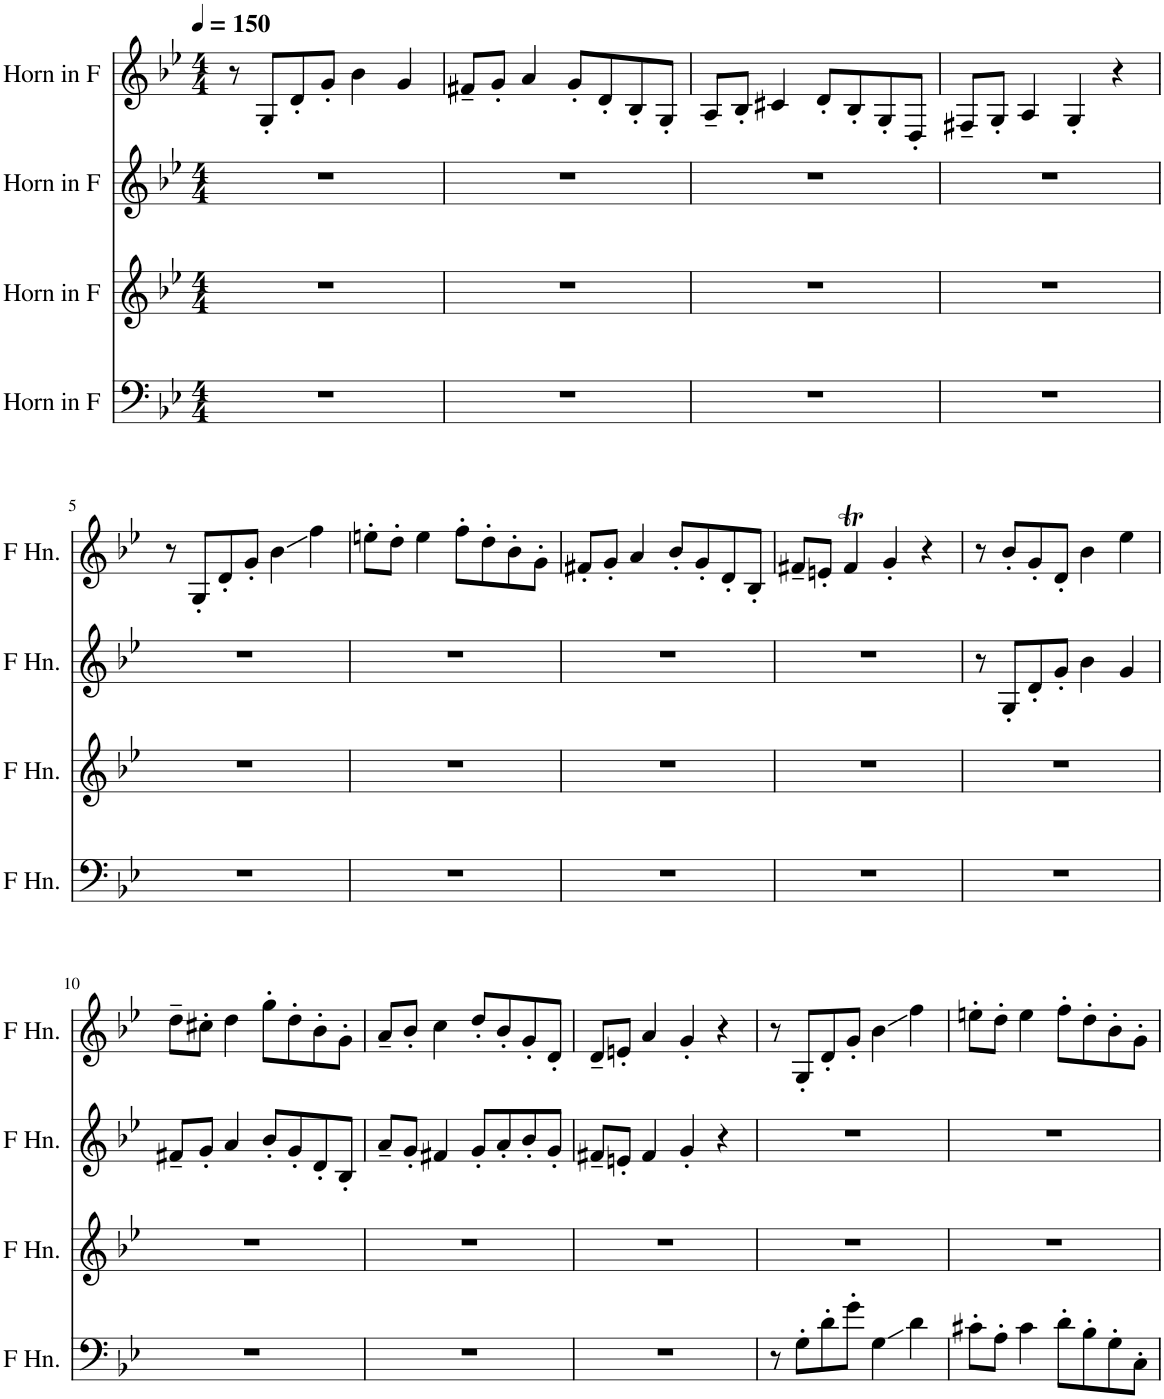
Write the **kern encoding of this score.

**kern	**kern	**kern	**kern
*part4	*part3	*part2	*part1
*staff4	*staff3	*staff2	*staff1
*I"Horn in F	*I"Horn in F	*I"Horn in F	*I"Horn in F
*clefF4	*clefG2	*clefG2	*clefG2
*Trd4c7	*Trd4c7	*Trd4c7	*Trd4c7
*k[b-e-]	*k[b-e-]	*k[b-e-]	*k[b-e-]
*M4/4	*M4/4	*M4/4	*M4/4
*MM150	*MM150	*MM150	*MM150
=1	=1	=1	=1
1r	1r	1r	8r
.	.	.	8G'/L
.	.	.	8d'/
.	.	.	8g'/J
.	.	.	4b-\
.	.	.	4g/
=2	=2	=2	=2
1r	1r	1r	8f#X~/L
.	.	.	8g'/J
.	.	.	4a/
.	.	.	8g'/L
.	.	.	8d'/
.	.	.	8B-'/
.	.	.	8G'/J
=3	=3	=3	=3
1r	1r	1r	8A~/L
.	.	.	8B-'/J
.	.	.	4c#X/
.	.	.	8d'/L
.	.	.	8B-'/
.	.	.	8G'/
.	.	.	8D'/J
=4	=4	=4	=4
1r	1r	1r	8F#X~/L
.	.	.	8G'/J
.	.	.	4A/
.	.	.	4G'/
.	.	.	4r
!!LO:LB:g=z
=5	=5	=5	=5
1r	1r	1r	8r
.	.	.	8G'/L
.	.	.	8d'/
.	.	.	8g'/J
.	.	.	4b-\
.	.	.	4ff\
=6	=6	=6	=6
1r	1r	1r	8een'\L
.	.	.	8dd'\J
.	.	.	4ee\
.	.	.	8ff'\L
.	.	.	8dd'\
.	.	.	8b-'\
.	.	.	8g'\J
=7	=7	=7	=7
1r	1r	1r	8f#X'/L
.	.	.	8g'/J
.	.	.	4a/
.	.	.	8b-'/L
.	.	.	8g'/
.	.	.	8d'/
.	.	.	8B-'/J
=8	=8	=8	=8
1r	1r	1r	8f#X~/L
.	.	.	8en'/J
.	.	.	4f#t/
.	.	.	4g'/
.	.	.	4r
=9	=9	=9	=9
1r	1r	8r	8r
.	.	8G'/L	8b-'/L
.	.	8d'/	8g'/
.	.	8g'/J	8d'/J
.	.	4b-\	4b-\
.	.	4g/	4ee-\
!!LO:LB:g=z
=10	=10	=10	=10
1r	1r	8f#X~/L	8dd~\L
.	.	8g'/J	8cc#X'\J
.	.	4a/	4dd\
.	.	8b-'/L	8gg'\L
.	.	8g'/	8dd'\
.	.	8d'/	8b-'\
.	.	8B-'/J	8g'\J
=11	=11	=11	=11
1r	1r	8a~/L	8a~/L
.	.	8g'/J	8b-'/J
.	.	4f#X/	4cc\
.	.	8g'/L	8dd'/L
.	.	8a'/	8b-'/
.	.	8b-'/	8g'/
.	.	8g'/J	8d'/J
=12	=12	=12	=12
1r	1r	8f#X~/L	8d~/L
.	.	8en'/J	8en'/J
.	.	4f#/	4a/
.	.	4g'/	4g'/
.	.	4r	4r
=13	=13	=13	=13
8r	1r	1r	8r
8G'\L	.	.	8G'/L
8d'\	.	.	8d'/
8g'\J	.	.	8g'/J
4G\	.	.	4b-\
4d\	.	.	4ff\
=14	=14	=14	=14
8c#X'\L	1r	1r	8een'\L
8A'\J	.	.	8dd'\J
4c#\	.	.	4ee\
8d'\L	.	.	8ff'\L
8B-'\	.	.	8dd'\
8G'\	.	.	8b-'\
8C'\J	.	.	8g'\J
=	=	=	=
*-	*-	*-	*-
